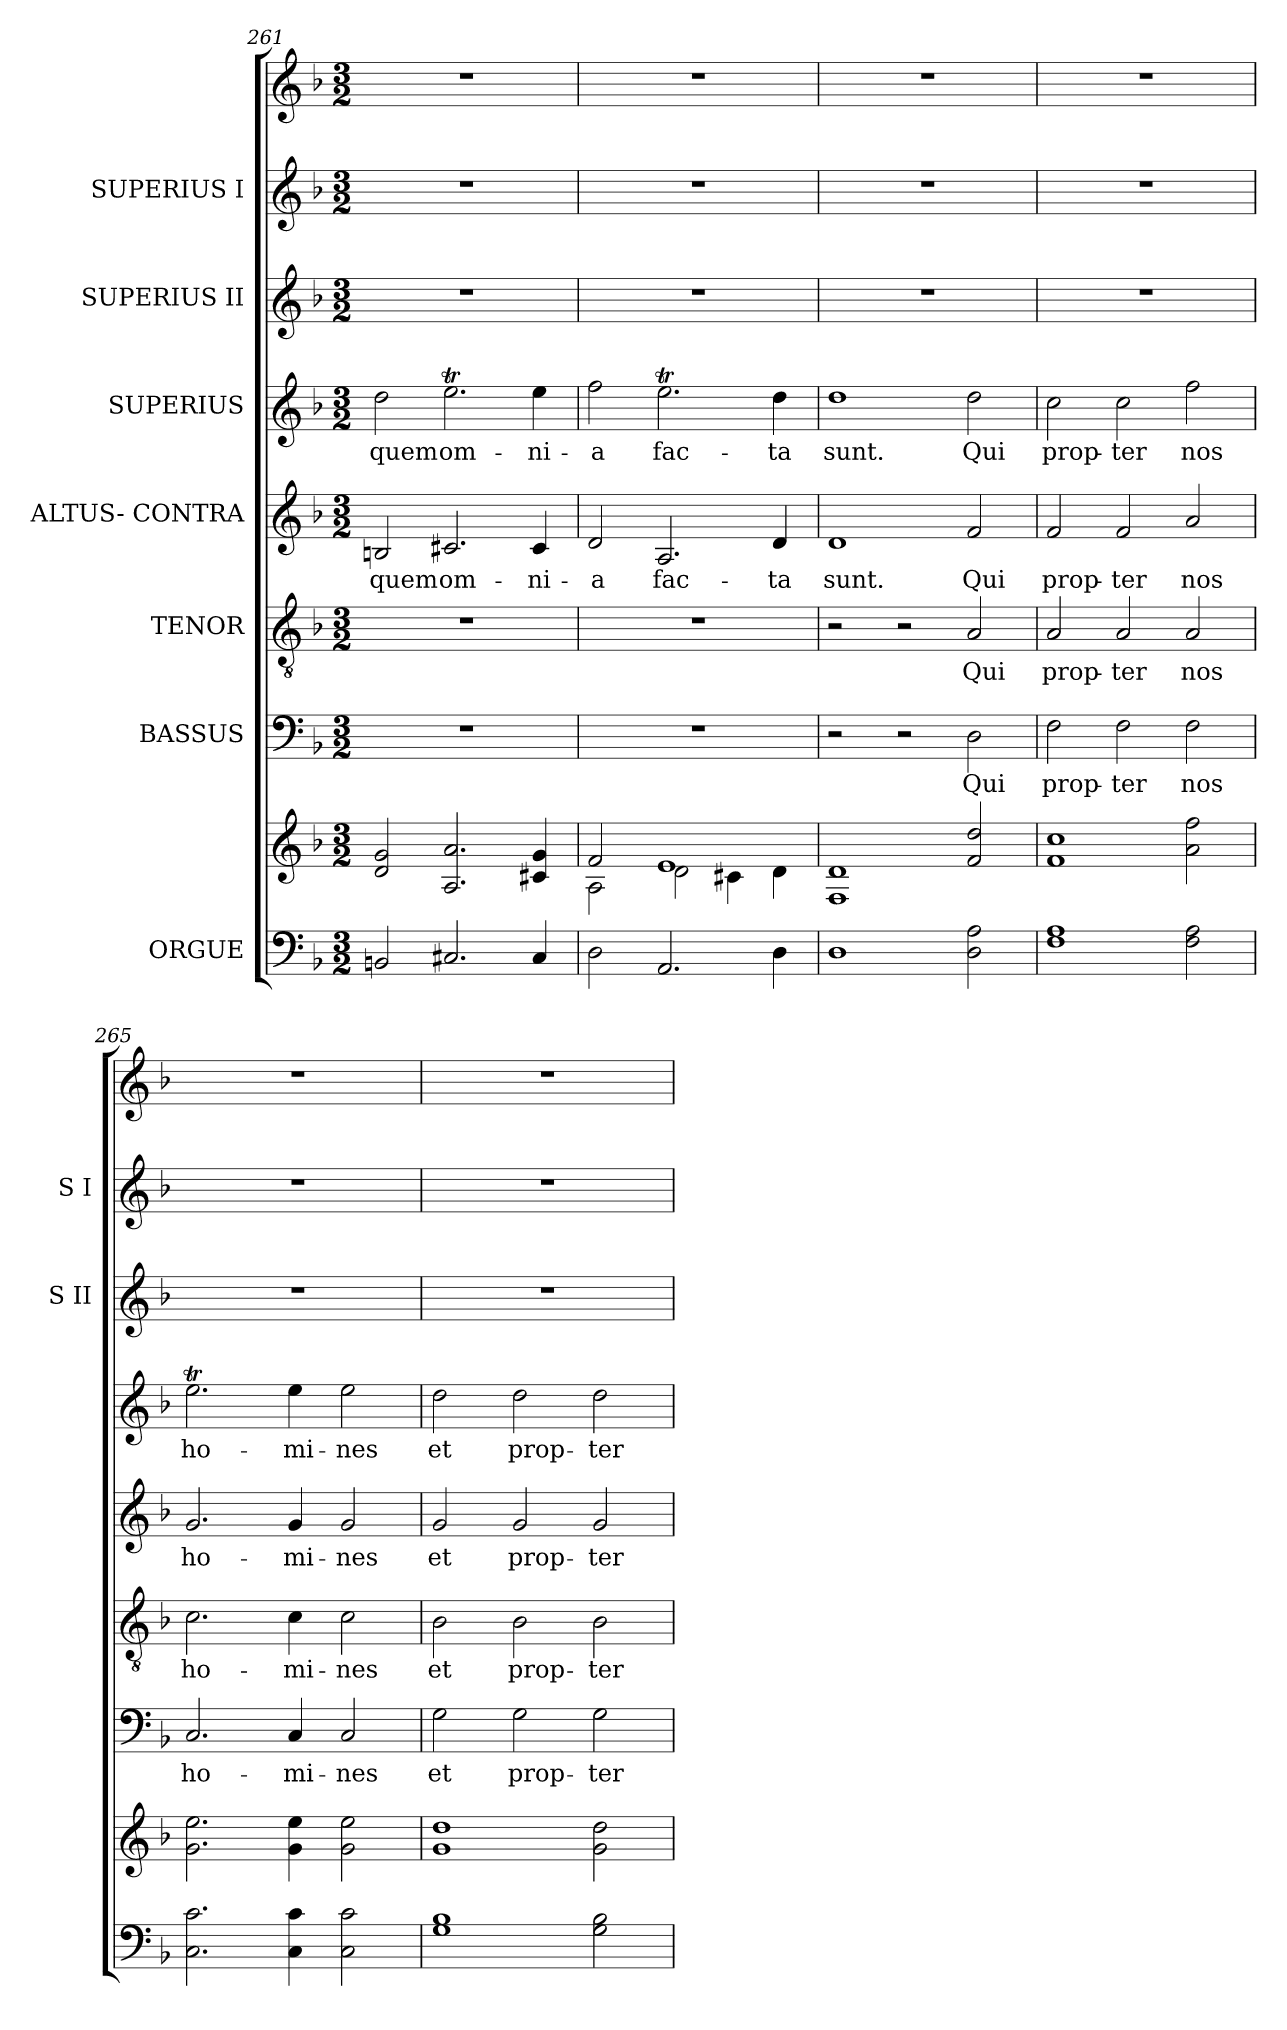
**kern	**kern	**kern	**text	**kern	**text	**kern	**text	**kern	**text	**kern	**kern	**kern
*part8	*part8	*part7	*part7	*part6	*part6	*part5	*part5	*part4	*part4	*part3	*part2	*part1
*staff9	*staff8	*staff7	*staff7	*staff6	*staff6	*staff5	*staff5	*staff4	*staff4	*staff3	*staff2	*staff1
*I"ORGUE	*	*I"BASSUS	*	*I"TENOR	*	*I"ALTUS- CONTRA	*	*I"SUPERIUS	*	*I"SUPERIUS II	*I"SUPERIUS I	*
*	*	*	*	*	*	*	*	*	*	*I'S II	*I'S I	*
*clefF4	*clefG2	*clefF4	*	*clefGv2	*	*clefG2	*	*clefG2	*	*clefG2	*clefG2	*clefG2
*k[b-]	*k[b-]	*k[b-]	*	*k[b-]	*	*k[b-]	*	*k[b-]	*	*k[b-]	*k[b-]	*k[b-]
*d:	*d:	*d:	*	*d:	*	*d:	*	*d:	*	*d:	*d:	*d:
*M3/2	*M3/2	*M3/2	*	*M3/2	*	*M3/2	*	*M3/2	*	*M3/2	*M3/2	*M3/2
=261	=261	=261	=261	=261	=261	=261	=261	=261	=261	=261	=261	=261
!	!	!	!	!	!	!	!LO:LY:b	!	!LO:LY:b	!	!	!
2BBn/	2d/ 2g/	1.r	.	1.r	.	2Bn/	quem	2dd\	quem	1.r	1.r	1.r
!	!	!	!	!	!	!	!LO:LY:b	!	!LO:LY:b	!	!	!
2.C#X/	2.A/ 2.a/	.	.	.	.	2.c#X/	om-	2.eet\	om-	.	.	.
!	!	!	!	!	!	!	!LO:LY:b	!	!LO:LY:b	!	!	!
4C#/	4c#X/ 4g/	.	.	.	.	4c#/	-ni-	4ee\	-ni-	.	.	.
=262	=262	=262	=262	=262	=262	=262	=262	=262	=262	=262	=262	=262
*	*^	*	*	*	*	*	*	*	*	*	*	*
!	!	!	!	!	!	!	!	!LO:LY:b	!	!LO:LY:b	!	!	!
2D\	2f/	2A\	1.r	.	1.r	.	2d/	-a	2ff\	-a	1.r	1.r	1.r
!	!	!	!	!	!	!	!	!LO:LY:b	!	!LO:LY:b	!	!	!
2.AA/	1e	2d\	.	.	.	.	2.A/	fac-	2.eet\	fac-	.	.	.
.	.	4c#X\	.	.	.	.	.	.	.	.	.	.	.
!	!	!	!	!	!	!	!	!LO:LY:b	!	!LO:LY:b	!	!	!
4D\	.	4d\	.	.	.	.	4d/	-ta	4dd\	-ta	.	.	.
=263	=263	=263	=263	=263	=263	=263	=263	=263	=263	=263	=263	=263	=263
!	!	!	!	!	!	!	!	!LO:LY:b	!	!LO:LY:b	!	!	!
*	*v	*v	*	*	*	*	*	*	*	*	*	*	*
1D	1F 1d	2r	.	2r	.	1d	sunt.	1dd	sunt.	1.r	1.r	1.r
.	.	2r	.	2r	.	.	.	.	.	.	.	.
!	!	!	!LO:LY:b	!	!LO:LY:b	!	!LO:LY:b	!	!LO:LY:b	!	!	!
2D\ 2A\	2f/ 2dd/	2D\	Qui	2A/	Qui	2f/	Qui	2dd\	Qui	.	.	.
!!LO:LB:g=z
=264	=264	=264	=264	=264	=264	=264	=264	=264	=264	=264	=264	=264
!	!	!	!LO:LY:b	!	!LO:LY:b	!	!LO:LY:b	!	!LO:LY:b	!	!	!
1F 1A	1f 1cc	2F\	prop-	2A/	prop-	2f/	prop-	2cc\	prop-	1.r	1.r	1.r
!	!	!	!LO:LY:b	!	!LO:LY:b	!	!LO:LY:b	!	!LO:LY:b	!	!	!
.	.	2F\	-ter	2A/	-ter	2f/	-ter	2cc\	-ter	.	.	.
!	!	!	!LO:LY:b	!	!LO:LY:b	!	!LO:LY:b	!	!LO:LY:b	!	!	!
2F\ 2A\	2a\ 2ff\	2F\	nos	2A/	nos	2a/	nos	2ff\	nos	.	.	.
=265	=265	=265	=265	=265	=265	=265	=265	=265	=265	=265	=265	=265
!	!	!	!LO:LY:b	!	!LO:LY:b	!	!LO:LY:b	!	!LO:LY:b	!	!	!
2.C\ 2.c\	2.g\ 2.ee\	2.C/	ho-	2.c\	ho-	2.g/	ho-	2.eet\	ho-	1.r	1.r	1.r
!	!	!	!LO:LY:b	!	!LO:LY:b	!	!LO:LY:b	!	!LO:LY:b	!	!	!
4C\ 4c\	4g\ 4ee\	4C/	-mi-	4c\	-mi-	4g/	-mi-	4ee\	-mi-	.	.	.
!	!	!	!LO:LY:b	!	!LO:LY:b	!	!LO:LY:b	!	!LO:LY:b	!	!	!
2C\ 2c\	2g\ 2ee\	2C/	-nes	2c\	-nes	2g/	-nes	2ee\	-nes	.	.	.
=266	=266	=266	=266	=266	=266	=266	=266	=266	=266	=266	=266	=266
!	!	!	!LO:LY:b	!	!LO:LY:b	!	!LO:LY:b	!	!LO:LY:b	!	!	!
1G 1B-	1g 1dd	2G\	et	2B-\	et	2g/	et	2dd\	et	1.r	1.r	1.r
!	!	!	!LO:LY:b	!	!LO:LY:b	!	!LO:LY:b	!	!LO:LY:b	!	!	!
.	.	2G\	prop-	2B-\	prop-	2g/	prop-	2dd\	prop-	.	.	.
!	!	!	!LO:LY:b	!	!LO:LY:b	!	!LO:LY:b	!	!LO:LY:b	!	!	!
2G\ 2B-\	2g\ 2dd\	2G\	-ter	2B-\	-ter	2g/	-ter	2dd\	-ter	.	.	.
=	=	=	=	=	=	=	=	=	=	=	=	=
*-	*-	*-	*-	*-	*-	*-	*-	*-	*-	*-	*-	*-
